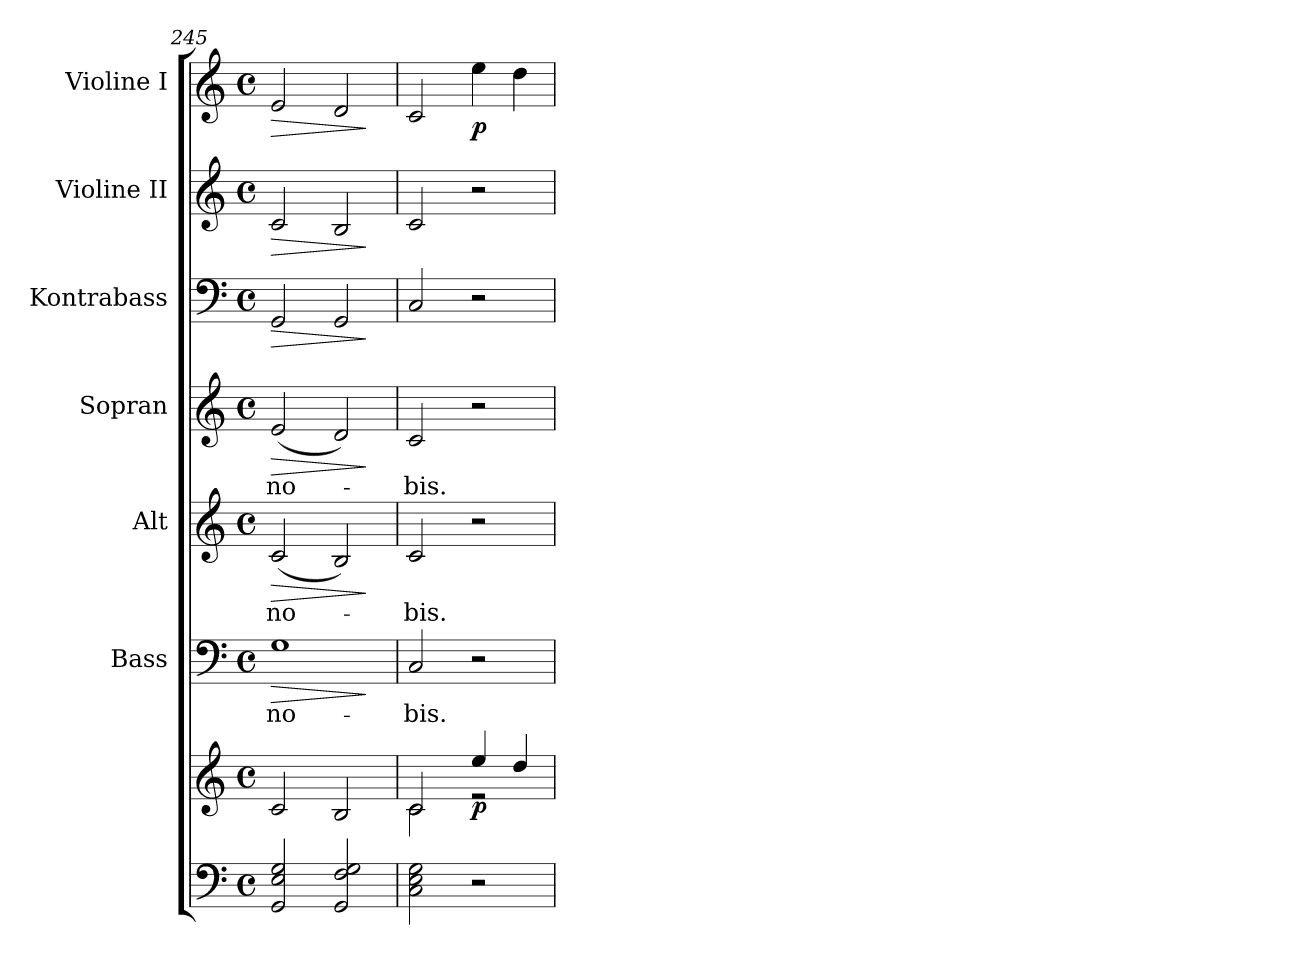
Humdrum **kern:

**kern	**kern	**dynam	**kern	**text	**dynam	**kern	**text	**dynam	**kern	**text	**dynam	**kern	**dynam	**kern	**dynam	**kern	**dynam
*part7	*part7	*part7	*part6	*part6	*part6	*part5	*part5	*part5	*part4	*part4	*part4	*part3	*part3	*part2	*part2	*part1	*part1
*staff8	*staff7	*staff7/8	*staff6	*staff6	*staff6	*staff5	*staff5	*staff5	*staff4	*staff4	*staff4	*staff3	*staff3	*staff2	*staff2	*staff1	*staff1
*	*	*	*I"Bass	*	*	*I"Alt	*	*	*I"Sopran	*	*	*I"Kontrabass	*	*I"Violine II	*	*I"Violine I	*
*	*	*	*I'B.	*	*	*I'A.	*	*	*I'S.	*	*	*I'Kb.	*	*I'Vl. II	*	*I'Vl. I	*
!!LO:LB:g=z
*clefF4	*clefG2	*	*clefF4	*	*	*clefG2	*	*	*clefG2	*	*	*clefF4	*	*clefG2	*	*clefG2	*
*	*	*	*	*	*	*	*	*	*	*	*	*ITrd7c12	*	*	*	*	*
*k[]	*k[]	*	*k[]	*	*	*k[]	*	*	*k[]	*	*	*k[]	*	*k[]	*	*k[]	*
*C:	*C:	*	*C:	*	*	*C:	*	*	*C:	*	*	*C:	*	*C:	*	*C:	*
*M4/4	*M4/4	*	*M4/4	*	*	*M4/4	*	*	*M4/4	*	*	*M4/4	*	*M4/4	*	*M4/4	*
*met(c)	*met(c)	*	*met(c)	*	*	*met(c)	*	*	*met(c)	*	*	*met(c)	*	*met(c)	*	*met(c)	*
=245	=245	=245	=245	=245	=245	=245	=245	=245	=245	=245	=245	=245	=245	=245	=245	=245	=245
!	!	!	!	!LO:LY:b	!LO:HP:b	!	!LO:LY:b	!LO:HP:b	!	!LO:LY:b	!LO:HP:b	!	!LO:HP:b	!	!LO:HP:b	!	!LO:HP:b
2GG/ 2E/ 2G/	2c/	.	1G	no-	>	(<2c/	no-	>	(<2e/	no-	>	2GGG/	>	2c/	>	2e/	>
2GG/ 2F/ 2G/	2B/	.	.	.	.	2B/)	.	.	2d/)	.	.	2GGG/	.	2B/	.	2d/	.
.	.	.	.	.	]	.	.	]	.	.	]	.	]	.	]	.	]
=246	=246	=246	=246	=246	=246	=246	=246	=246	=246	=246	=246	=246	=246	=246	=246	=246	=246
*	*^	*	*	*	*	*	*	*	*	*	*	*	*	*	*	*	*
!	!	!	!	!	!LO:LY:b	!	!	!LO:LY:b	!	!	!LO:LY:b	!	!	!	!	!	!	!
2C\ 2E\ 2G\	2c/	2c\	.	2C/	-bis.	.	2c/	-bis.	.	2c/	-bis.	.	2CC/	.	2c/	.	2c/	.
!	!	!	!LO:DY:b	!	!	!	!	!	!	!	!	!	!	!	!	!	!	!LO:DY:b
2r	4ee/	2re	p	2r	.	.	2r	.	.	2r	.	.	2r	.	2r	.	4ee\	p
.	4dd/	.	.	.	.	.	.	.	.	.	.	.	.	.	.	.	4dd\	.
*	*v	*v	*	*	*	*	*	*	*	*	*	*	*	*	*	*	*	*
=	=	=	=	=	=	=	=	=	=	=	=	=	=	=	=	=	=
*-	*-	*-	*-	*-	*-	*-	*-	*-	*-	*-	*-	*-	*-	*-	*-	*-	*-
